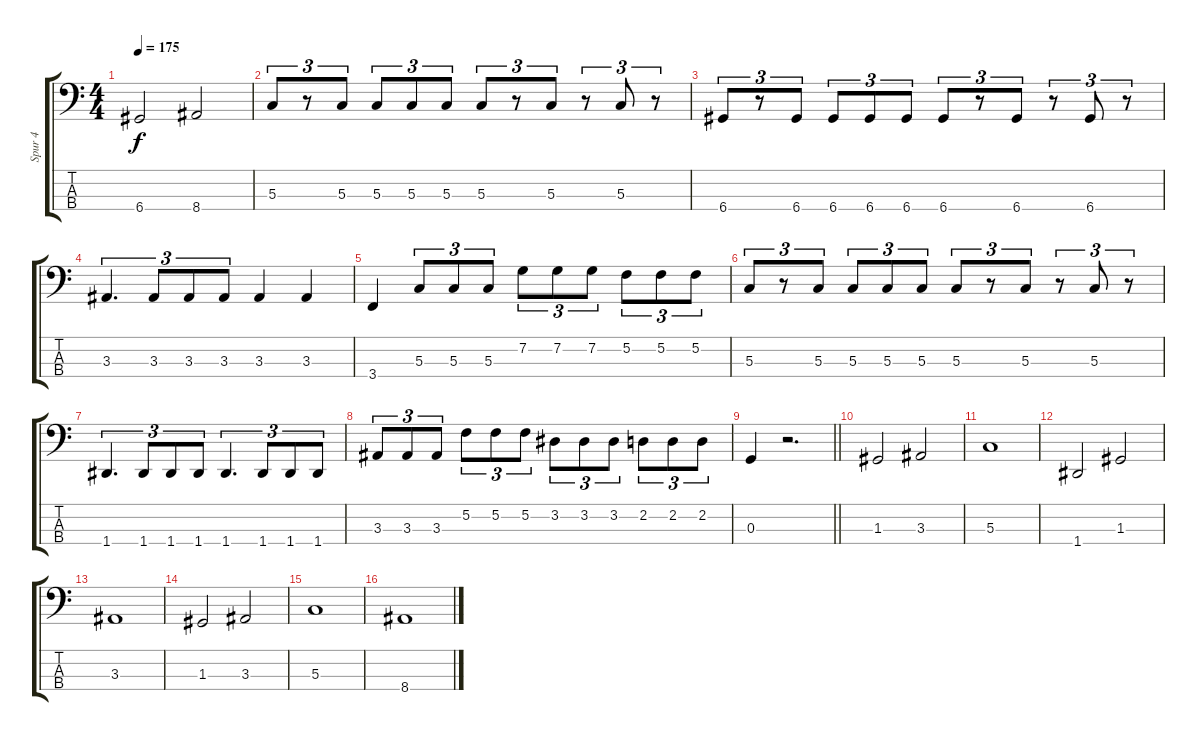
\track ("Spur 4" "Spur 4") {instrument electricbasspick}
\staff {score tabs}
\tuning (F2 C2 G1 D1) {hide}
\ts (4 4)
\tempo 175
\clef f4
\ks c
6.4.2{dy f} 8.4.2 |
5.3.8{tu (3 2)} r.8{tu (3 2)} 5.3.8{tu (3 2)} 5.3.8{tu (3 2)} 5.3.8{tu (3 2)} 5.3.8{tu (3 2)} 5.3.8{tu (3 2)} r.8{tu (3 2)} 5.3.8{tu (3 2)} r.8{tu (3 2)} 5.3.8{tu (3 2)} r.8{tu (3 2)} |
6.4.8{tu (3 2)} r.8{tu (3 2)} 6.4.8{tu (3 2)} 6.4.8{tu (3 2)} 6.4.8{tu (3 2)} 6.4.8{tu (3 2)} 6.4.8{tu (3 2)} r.8{tu (3 2)} 6.4.8{tu (3 2)} r.8{tu (3 2)} 6.4.8{tu (3 2)} r.8{tu (3 2)} |
3.3.4{d tu (3 2)} 3.3.8{tu (3 2)} 3.3.8{tu (3 2)} 3.3.8{tu (3 2)} 3.3.4 3.3.4 |
3.4.4 5.3.8{tu (3 2)} 5.3.8{tu (3 2)} 5.3.8{tu (3 2)} 7.2.8{tu (3 2)} 7.2.8{tu (3 2)} 7.2.8{tu (3 2)} 5.2.8{tu (3 2)} 5.2.8{tu (3 2)} 5.2.8{tu (3 2)} |
5.3.8{tu (3 2)} r.8{tu (3 2)} 5.3.8{tu (3 2)} 5.3.8{tu (3 2)} 5.3.8{tu (3 2)} 5.3.8{tu (3 2)} 5.3.8{tu (3 2)} r.8{tu (3 2)} 5.3.8{tu (3 2)} r.8{tu (3 2)} 5.3.8{tu (3 2)} r.8{tu (3 2)} |
1.4.4{d tu (3 2)} 1.4.8{tu (3 2)} 1.4.8{tu (3 2)} 1.4.8{tu (3 2)} 1.4.4{d tu (3 2)} 1.4.8{tu (3 2)} 1.4.8{tu (3 2)} 1.4.8{tu (3 2)} |
3.3.8{tu (3 2)} 3.3.8{tu (3 2)} 3.3.8{tu (3 2)} 5.2.8{tu (3 2)} 5.2.8{tu (3 2)} 5.2.8{tu (3 2)} 3.2.8{tu (3 2)} 3.2.8{tu (3 2)} 3.2.8{tu (3 2)} 2.2.8{tu (3 2)} 2.2.8{tu (3 2)} 2.2.8{tu (3 2)} |
\barLineRight lightlight
0.3.4 r.2{d} |
1.3.2 3.3.2 |
5.3.1 |
1.4.2 1.3.2 |
3.3.1 |
1.3.2 3.3.2 |
5.3.1 |
8.4.1
